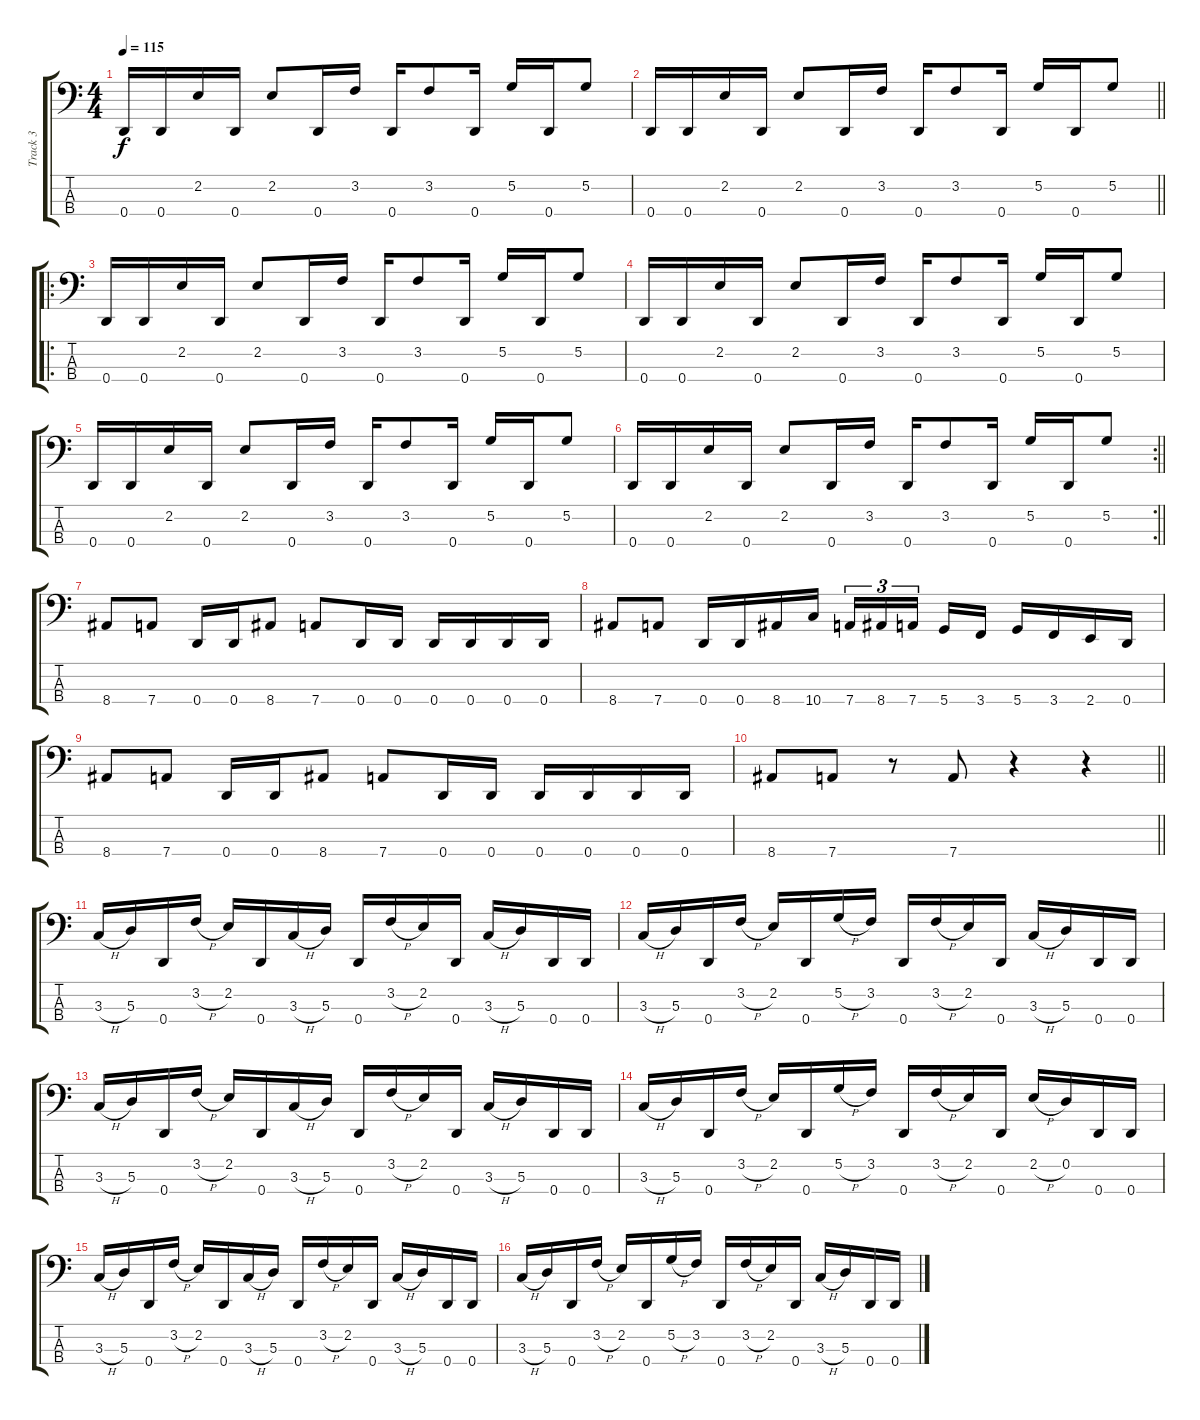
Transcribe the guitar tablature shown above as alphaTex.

\track ("Track 3" "Track 3") {instrument electricbasspick}
\staff {score tabs}
\tuning (G2 D2 A1 D1) {hide}
\ts (4 4)
\tempo 115
\clef f4
\ks c
0.4.16{dy f} 0.4.16 2.2.16 0.4.16 2.2.8 0.4.16 3.2.16 0.4.16 3.2.8 0.4.16 5.2.16 0.4.16 5.2.8 |
\barLineRight lightlight
0.4.16 0.4.16 2.2.16 0.4.16 2.2.8 0.4.16 3.2.16 0.4.16 3.2.8 0.4.16 5.2.16 0.4.16 5.2.8 |
\ro
\section ("" "")
0.4.16 0.4.16 2.2.16 0.4.16 2.2.8 0.4.16 3.2.16 0.4.16 3.2.8 0.4.16 5.2.16 0.4.16 5.2.8 |
0.4.16 0.4.16 2.2.16 0.4.16 2.2.8 0.4.16 3.2.16 0.4.16 3.2.8 0.4.16 5.2.16 0.4.16 5.2.8 |
0.4.16 0.4.16 2.2.16 0.4.16 2.2.8 0.4.16 3.2.16 0.4.16 3.2.8 0.4.16 5.2.16 0.4.16 5.2.8 |
\rc 2
\barLineRight lightlight
0.4.16 0.4.16 2.2.16 0.4.16 2.2.8 0.4.16 3.2.16 0.4.16 3.2.8 0.4.16 5.2.16 0.4.16 5.2.8 |
\section ("" "")
8.4.8 7.4.8 0.4.16 0.4.16 8.4.8 7.4.8 0.4.16 0.4.16 0.4.16 0.4.16 0.4.16 0.4.16 |
8.4.8 7.4.8 0.4.16 0.4.16 8.4.16 10.4.16 7.4.16{tu (3 2)} 8.4.16{tu (3 2)} 7.4.16{tu (3 2) beam splitsecondary} 5.4.16 3.4.16 5.4.16 3.4.16 2.4.16 0.4.16 |
8.4.8 7.4.8 0.4.16 0.4.16 8.4.8 7.4.8 0.4.16 0.4.16 0.4.16 0.4.16 0.4.16 0.4.16 |
\barLineRight lightlight
8.4.8 7.4.8 r.8 7.4.8 r.4 r.4 |
\section ("" "")
3.3{h}.16 5.3.16 0.4.16 3.2{h}.16 2.2.16 0.4.16 3.3{h}.16 5.3.16 0.4.16 3.2{h}.16 2.2.16 0.4.16 3.3{h}.16 5.3.16 0.4.16 0.4.16 |
3.3{h}.16 5.3.16 0.4.16 3.2{h}.16 2.2.16 0.4.16 5.2{h}.16 3.2.16 0.4.16 3.2{h}.16 2.2.16 0.4.16 3.3{h}.16 5.3.16 0.4.16 0.4.16 |
3.3{h}.16 5.3.16 0.4.16 3.2{h}.16 2.2.16 0.4.16 3.3{h}.16 5.3.16 0.4.16 3.2{h}.16 2.2.16 0.4.16 3.3{h}.16 5.3.16 0.4.16 0.4.16 |
3.3{h}.16 5.3.16 0.4.16 3.2{h}.16 2.2.16 0.4.16 5.2{h}.16 3.2.16 0.4.16 3.2{h}.16 2.2.16 0.4.16 2.2{h}.16 0.2.16 0.4.16 0.4.16 |
3.3{h}.16 5.3.16 0.4.16 3.2{h}.16 2.2.16 0.4.16 3.3{h}.16 5.3.16 0.4.16 3.2{h}.16 2.2.16 0.4.16 3.3{h}.16 5.3.16 0.4.16 0.4.16 |
3.3{h}.16 5.3.16 0.4.16 3.2{h}.16 2.2.16 0.4.16 5.2{h}.16 3.2.16 0.4.16 3.2{h}.16 2.2.16 0.4.16 3.3{h}.16 5.3.16 0.4.16 0.4.16
